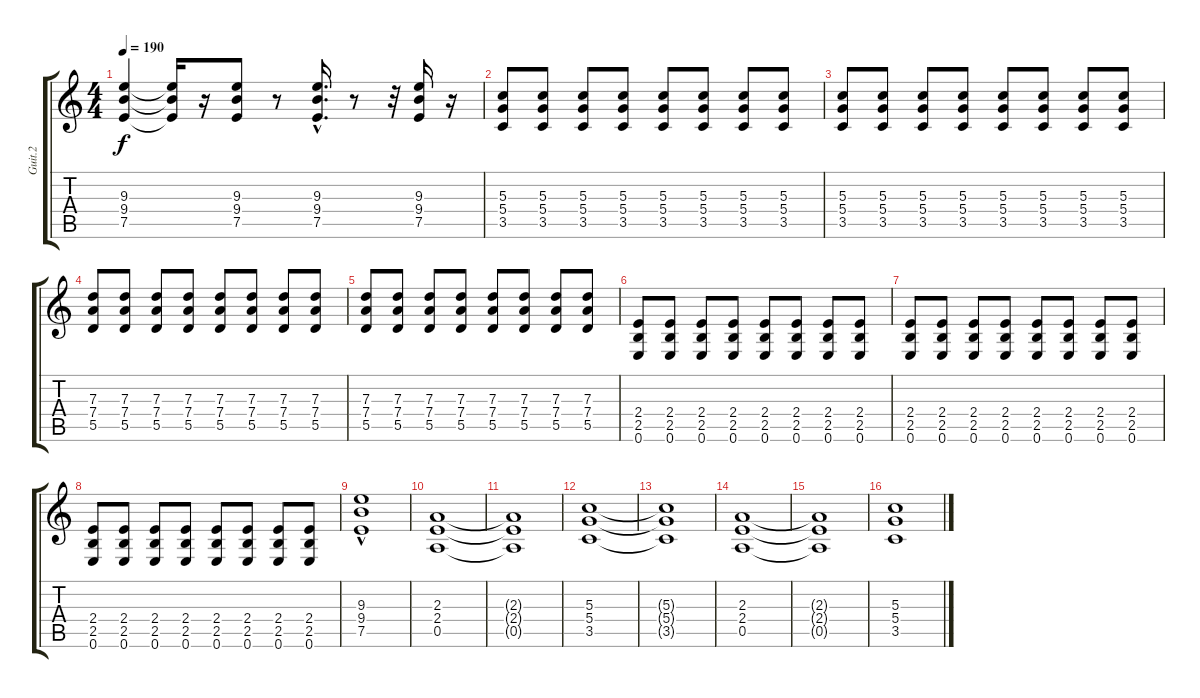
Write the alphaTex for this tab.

\track ("Guit.2" "Guit.2") {instrument overdrivenguitar}
\staff {score tabs}
\tuning (E4 B3 G3 D3 A2 E2) {hide}
\ts (4 4)
\tempo 190
\clef g2
\ks c
(9.3 9.4 7.5).4{dy f} (9.3{t} 9.4{t} 7.5{t}).16 r.16 (9.3 9.4 7.5).8 r.8 (9.3{hac} 9.4{hac} 7.5{hac}).16{d} r.8 r.32 (9.3 9.4 7.5).16 r.16 |
(5.3 5.4 3.5).8 (5.3 5.4 3.5).8 (5.3 5.4 3.5).8 (5.3 5.4 3.5).8 (5.3 5.4 3.5).8 (5.3 5.4 3.5).8 (5.3 5.4 3.5).8 (5.3 5.4 3.5).8 |
(5.3 5.4 3.5).8 (5.3 5.4 3.5).8 (5.3 5.4 3.5).8 (5.3 5.4 3.5).8 (5.3 5.4 3.5).8 (5.3 5.4 3.5).8 (5.3 5.4 3.5).8 (5.3 5.4 3.5).8 |
(7.3 7.4 5.5).8 (7.3 7.4 5.5).8 (7.3 7.4 5.5).8 (7.3 7.4 5.5).8 (7.3 7.4 5.5).8 (7.3 7.4 5.5).8 (7.3 7.4 5.5).8 (7.3 7.4 5.5).8 |
(7.3 7.4 5.5).8 (7.3 7.4 5.5).8 (7.3 7.4 5.5).8 (7.3 7.4 5.5).8 (7.3 7.4 5.5).8 (7.3 7.4 5.5).8 (7.3 7.4 5.5).8 (7.3 7.4 5.5).8 |
(2.4 2.5 0.6).8 (2.4 2.5 0.6).8 (2.4 2.5 0.6).8 (2.4 2.5 0.6).8 (2.4 2.5 0.6).8 (2.4 2.5 0.6).8 (2.4 2.5 0.6).8 (2.4 2.5 0.6).8 |
(2.4 2.5 0.6).8 (2.4 2.5 0.6).8 (2.4 2.5 0.6).8 (2.4 2.5 0.6).8 (2.4 2.5 0.6).8 (2.4 2.5 0.6).8 (2.4 2.5 0.6).8 (2.4 2.5 0.6).8 |
(2.4 2.5 0.6).8 (2.4 2.5 0.6).8 (2.4 2.5 0.6).8 (2.4 2.5 0.6).8 (2.4 2.5 0.6).8 (2.4 2.5 0.6).8 (2.4 2.5 0.6).8 (2.4 2.5 0.6).8 |
(9.3{hac} 9.4 7.5).1 |
(2.3 2.4 0.5).1 |
(2.3{t} 2.4{t} 0.5{t}).1 |
(5.3 5.4 3.5).1 |
(5.3{t} 5.4{t} 3.5{t}).1 |
(2.3 2.4 0.5).1 |
(2.3{t} 2.4{t} 0.5{t}).1 |
(5.3 5.4 3.5).1
